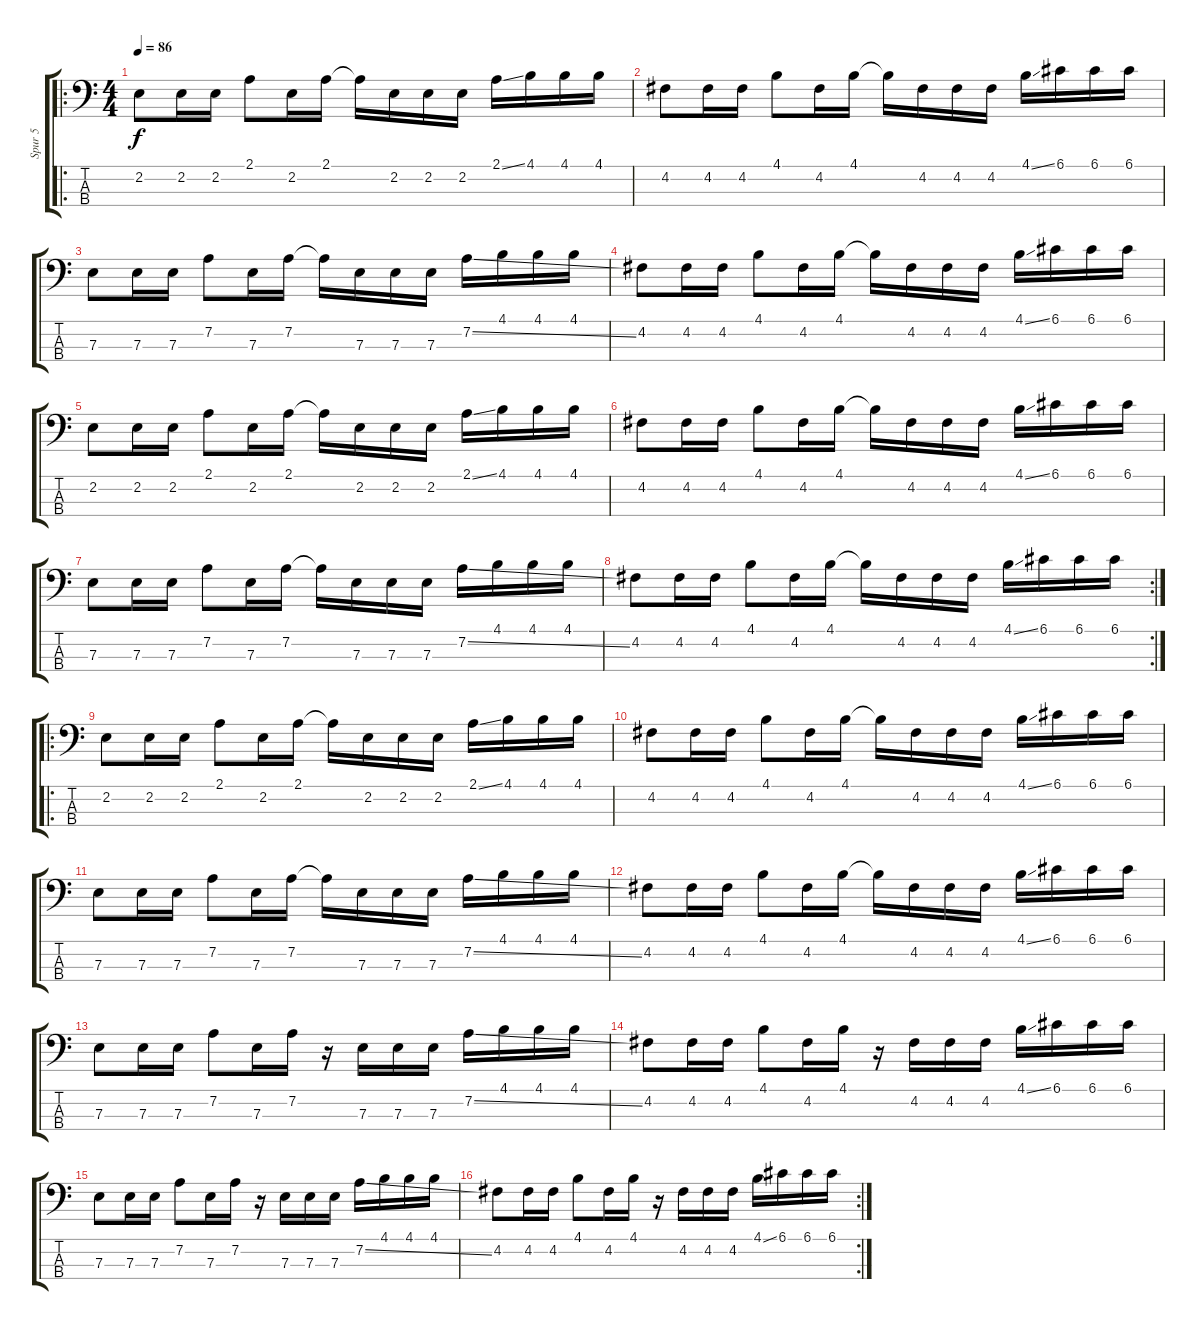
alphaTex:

\track ("Spur 5" "Spur 5") {instrument electricbassfinger}
\staff {score tabs}
\tuning (G2 D2 A1 E1) {hide}
\ro
\ts (4 4)
\tempo 86
\clef f4
\ks c
2.2.8{dy f instrument electricbassfinger} 2.2.16 2.2.16 2.1.8 2.2.16 2.1.16 2.1{t}.16 2.2.16 2.2.16 2.2.16 2.1{ss}.16 4.1.16 4.1.16 4.1.16 |
4.2.8 4.2.16 4.2.16 4.1.8 4.2.16 4.1.16 4.1{t}.16 4.2.16 4.2.16 4.2.16 4.1{ss}.16 6.1.16 6.1.16 6.1.16 |
7.3.8 7.3.16 7.3.16 7.2.8 7.3.16 7.2.16 7.2{t}.16 7.3.16 7.3.16 7.3.16 7.2{ss}.16 4.1.16 4.1.16 4.1.16 |
4.2.8 4.2.16 4.2.16 4.1.8 4.2.16 4.1.16 4.1{t}.16 4.2.16 4.2.16 4.2.16 4.1{ss}.16 6.1.16 6.1.16 6.1.16 |
2.2.8 2.2.16 2.2.16 2.1.8 2.2.16 2.1.16 2.1{t}.16 2.2.16 2.2.16 2.2.16 2.1{ss}.16 4.1.16 4.1.16 4.1.16 |
4.2.8 4.2.16 4.2.16 4.1.8 4.2.16 4.1.16 4.1{t}.16 4.2.16 4.2.16 4.2.16 4.1{ss}.16 6.1.16 6.1.16 6.1.16 |
7.3.8 7.3.16 7.3.16 7.2.8 7.3.16 7.2.16 7.2{t}.16 7.3.16 7.3.16 7.3.16 7.2{ss}.16 4.1.16 4.1.16 4.1.16 |
\rc 2
4.2.8 4.2.16 4.2.16 4.1.8 4.2.16 4.1.16 4.1{t}.16 4.2.16 4.2.16 4.2.16 4.1{ss}.16 6.1.16 6.1.16 6.1.16 |
\ro
2.2.8 2.2.16 2.2.16 2.1.8 2.2.16 2.1.16 2.1{t}.16 2.2.16 2.2.16 2.2.16 2.1{ss}.16 4.1.16 4.1.16 4.1.16 |
4.2.8 4.2.16 4.2.16 4.1.8 4.2.16 4.1.16 4.1{t}.16 4.2.16 4.2.16 4.2.16 4.1{ss}.16 6.1.16 6.1.16 6.1.16 |
7.3.8 7.3.16 7.3.16 7.2.8 7.3.16 7.2.16 7.2{t}.16 7.3.16 7.3.16 7.3.16 7.2{ss}.16 4.1.16 4.1.16 4.1.16 |
4.2.8 4.2.16 4.2.16 4.1.8 4.2.16 4.1.16 4.1{t}.16 4.2.16 4.2.16 4.2.16 4.1{ss}.16 6.1.16 6.1.16 6.1.16 |
7.3.8 7.3.16 7.3.16 7.2.8 7.3.16 7.2.16 r.16 7.3.16 7.3.16 7.3.16 7.2{ss}.16 4.1.16 4.1.16 4.1.16 |
4.2.8 4.2.16 4.2.16 4.1.8 4.2.16 4.1.16 r.16 4.2.16 4.2.16 4.2.16 4.1{ss}.16 6.1.16 6.1.16 6.1.16 |
7.3.8 7.3.16 7.3.16 7.2.8 7.3.16 7.2.16 r.16 7.3.16 7.3.16 7.3.16 7.2{ss}.16 4.1.16 4.1.16 4.1.16 |
\rc 2
4.2.8 4.2.16 4.2.16 4.1.8 4.2.16 4.1.16 r.16 4.2.16 4.2.16 4.2.16 4.1{ss}.16 6.1.16 6.1.16 6.1.16
